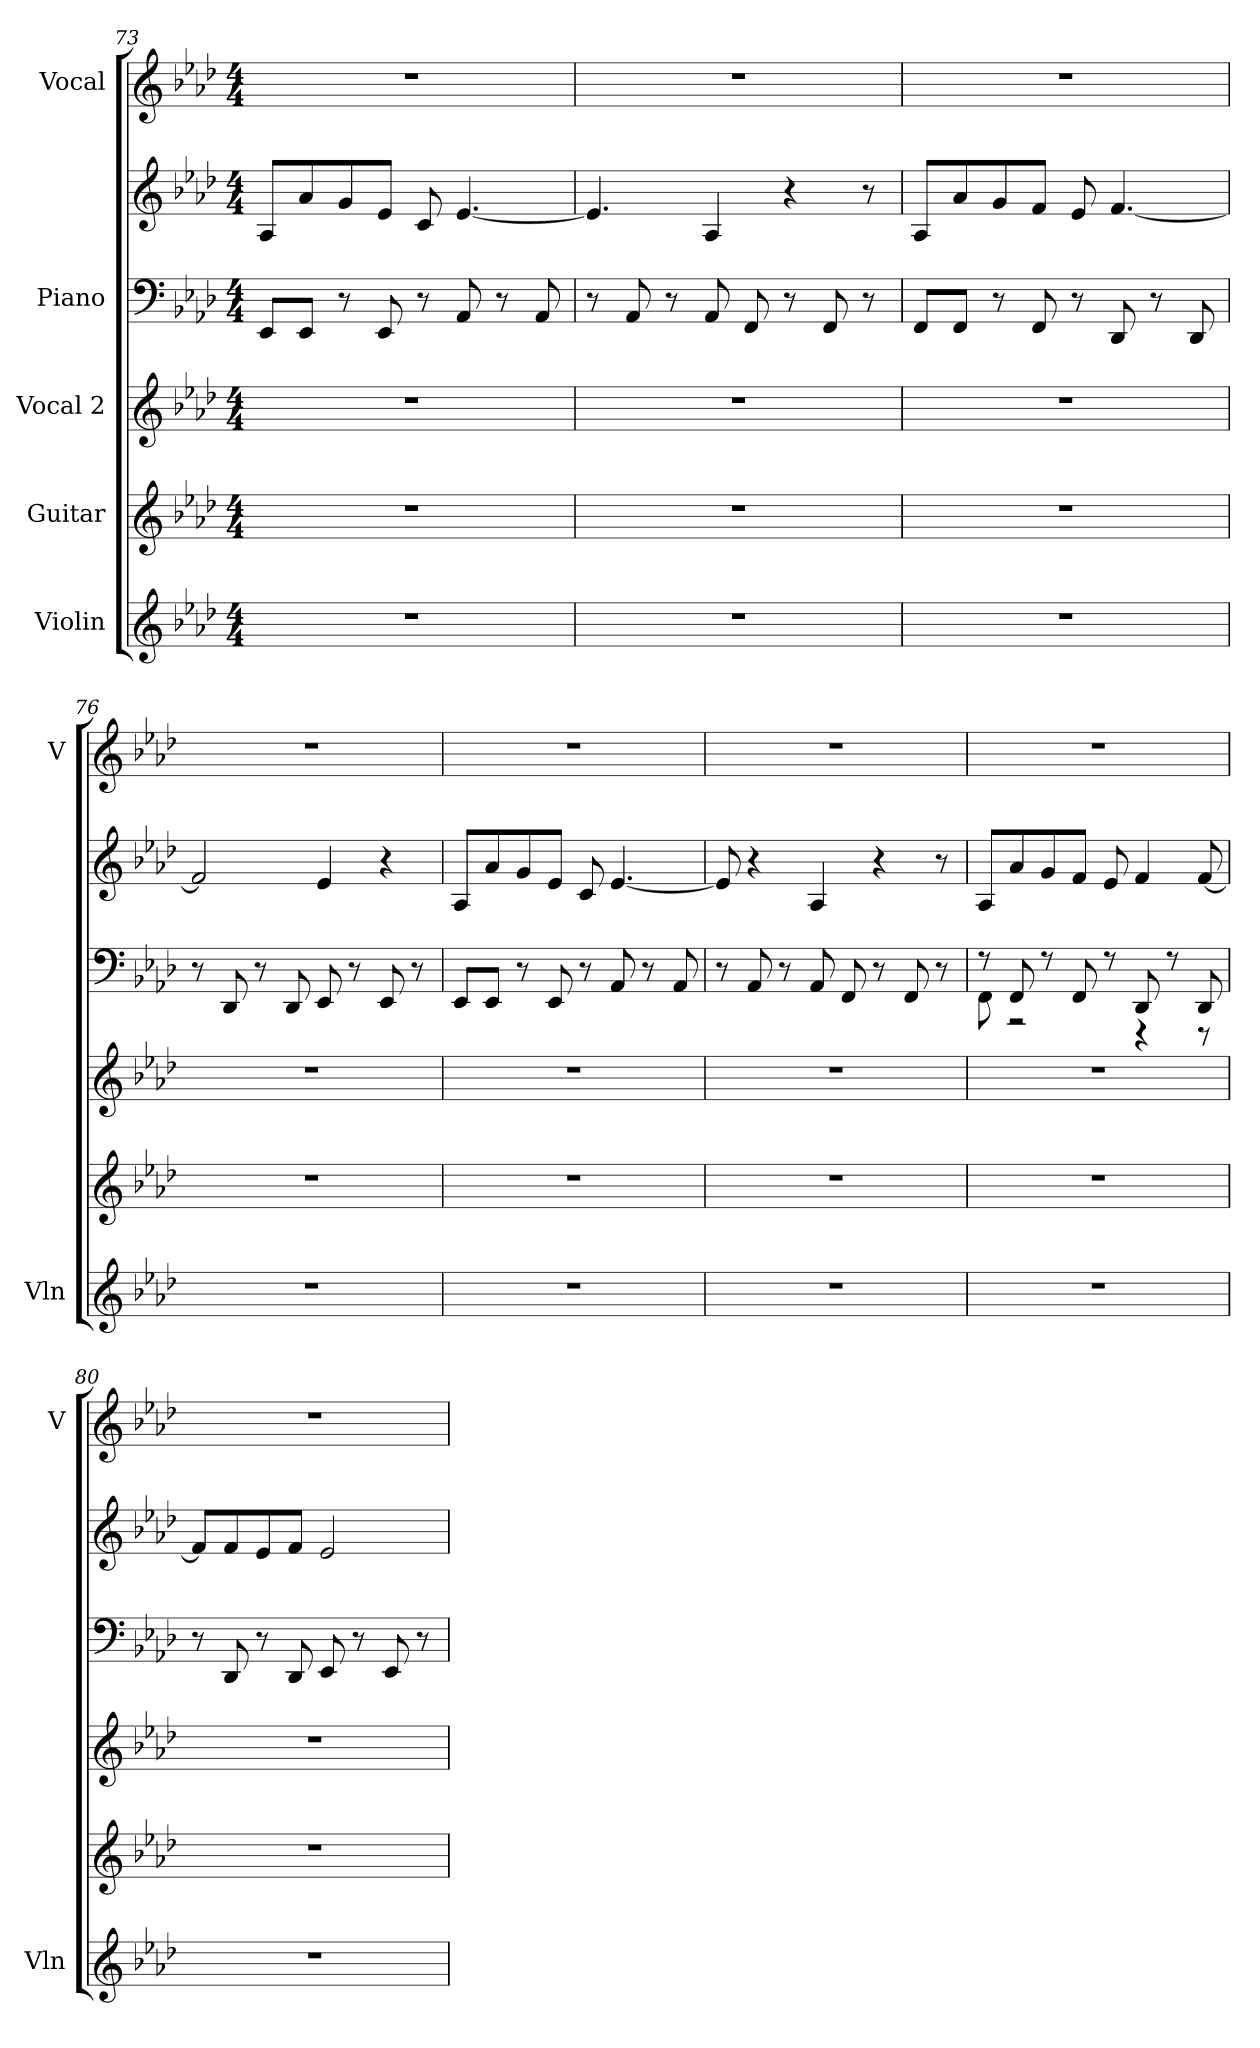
**kern	**kern	**kern	**kern	**kern	**kern
*part5	*part4	*part3	*part2	*part2	*part1
*staff6	*staff5	*staff4	*staff3	*staff2	*staff1
*I"Violin	*I"Guitar	*I"Vocal 2	*I"Piano	*	*I"Vocal
*I'Vln	*	*	*	*	*I'V
*clefG2	*clefG2	*clefG2	*clefF4	*clefG2	*clefG2
*k[b-e-a-d-]	*k[b-e-a-d-]	*k[b-e-a-d-]	*k[b-e-a-d-]	*k[b-e-a-d-]	*k[b-e-a-d-]
*M4/4	*M4/4	*M4/4	*M4/4	*M4/4	*M4/4
=73	=73	=73	=73	=73	=73
1r	1r	1r	8EE-/L	8A-/L	1r
.	.	.	8EE-/J	8a-/	.
.	.	.	8r	8g/	.
.	.	.	8EE-/	8e-/J	.
.	.	.	8r	8c/	.
.	.	.	8AA-/	[4.e-/	.
.	.	.	8r	.	.
.	.	.	8AA-/	.	.
=74	=74	=74	=74	=74	=74
1r	1r	1r	8r	4.e-/]	1r
.	.	.	8AA-/	.	.
.	.	.	8r	.	.
.	.	.	8AA-/	4A-/	.
.	.	.	8FF/	.	.
.	.	.	8r	4r	.
.	.	.	8FF/	.	.
.	.	.	8r	8r	.
=75	=75	=75	=75	=75	=75
1r	1r	1r	8FF/L	8A-/L	1r
.	.	.	8FF/J	8a-/	.
.	.	.	8r	8g/	.
.	.	.	8FF/	8f/J	.
.	.	.	8r	8e-/	.
.	.	.	8DD-/	[4.f/	.
.	.	.	8r	.	.
.	.	.	8DD-/	.	.
!!LO:LB:g=z
=76	=76	=76	=76	=76	=76
1r	1r	1r	8r	2f/]	1r
.	.	.	8DD-/	.	.
.	.	.	8r	.	.
.	.	.	8DD-/	.	.
.	.	.	8EE-/	4e-/	.
.	.	.	8r	.	.
.	.	.	8EE-/	4r	.
.	.	.	8r	.	.
=77	=77	=77	=77	=77	=77
1r	1r	1r	8EE-/L	8A-/L	1r
.	.	.	8EE-/J	8a-/	.
.	.	.	8r	8g/	.
.	.	.	8EE-/	8e-/J	.
.	.	.	8r	8c/	.
.	.	.	8AA-/	[4.e-/	.
.	.	.	8r	.	.
.	.	.	8AA-/	.	.
=78	=78	=78	=78	=78	=78
1r	1r	1r	8r	8e-/]	1r
.	.	.	8AA-/	4r	.
.	.	.	8r	.	.
.	.	.	8AA-/	4A-/	.
.	.	.	8FF/	.	.
.	.	.	8r	4r	.
.	.	.	8FF/	.	.
.	.	.	8r	8r	.
=79	=79	=79	=79	=79	=79
*	*	*	*^	*	*
1r	1r	1r	8r	8FF\	8A-/L	1r
.	.	.	8FF/	2r	8a-/	.
.	.	.	8r	.	8g/	.
.	.	.	8FF/	.	8f/J	.
.	.	.	8r	.	8e-/	.
.	.	.	8DD-/	4r	4f/	.
.	.	.	8r	.	.	.
.	.	.	8DD-/	8r	[8f/	.
*	*	*	*v	*v	*	*
!!LO:PB:g=z
=80	=80	=80	=80	=80	=80
1r	1r	1r	8r	8f/L]	1r
.	.	.	8DD-/	8f/	.
.	.	.	8r	8e-/	.
.	.	.	8DD-/	8f/J	.
.	.	.	8EE-/	2e-/	.
.	.	.	8r	.	.
.	.	.	8EE-/	.	.
.	.	.	8r	.	.
=	=	=	=	=	=
*-	*-	*-	*-	*-	*-
